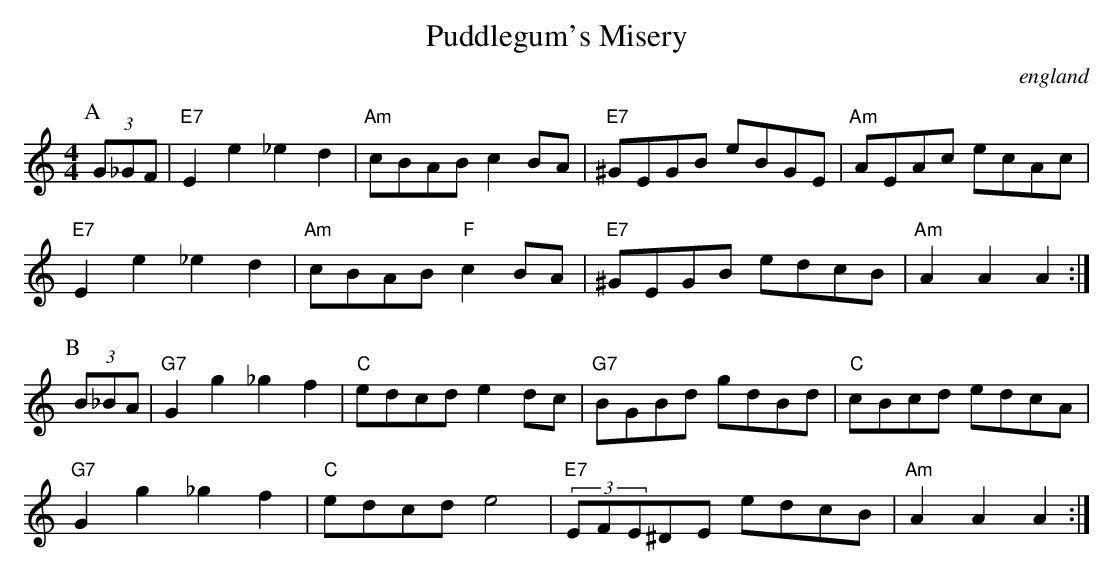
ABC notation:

X:1
T:Puddlegum's Misery
O:england
M:4/4
L:1/8
K:Am
P:A
(3G_GF|"E7"E2e2 _e2d2|"Am"cBAB c2BA|"E7"^GEGB eBGE|"Am"AEAc ecAc|
"E7"E2e2 _e2d2|"Am"cBAB "F"c2BA|"E7"^GEGB edcB|"Am"A2A2 A2:|
P:B
(3B_BA|"G7"G2g2 _g2f2|"C"edcd e2dc|"G7"BGBd gdBd|"C"cBcd edcA|
"G7"G2g2 _g2f2|"C"edcd e4|(3"E7"EFE^DE edcB|"Am"A2A2 A2:|
